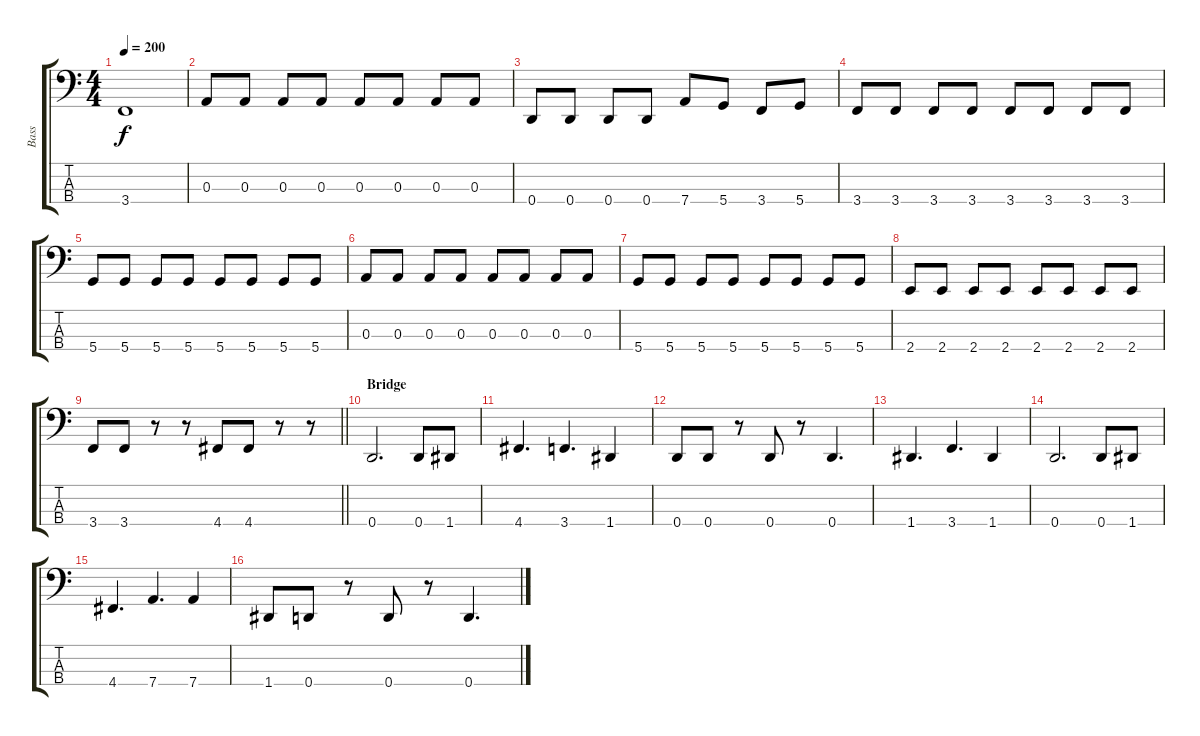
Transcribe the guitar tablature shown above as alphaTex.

\track ("Bass" "Bass") {instrument electricbasspick}
\staff {score tabs}
\tuning (G2 D2 A1 D1) {hide}
\ts (4 4)
\tempo 200
\clef f4
\ks c
3.4.1{dy f} |
0.3.8 0.3.8 0.3.8 0.3.8 0.3.8 0.3.8 0.3.8 0.3.8 |
0.4.8 0.4.8 0.4.8 0.4.8 7.4.8 5.4.8 3.4.8 5.4.8 |
3.4.8 3.4.8 3.4.8 3.4.8 3.4.8 3.4.8 3.4.8 3.4.8 |
5.4.8 5.4.8 5.4.8 5.4.8 5.4.8 5.4.8 5.4.8 5.4.8 |
0.3.8 0.3.8 0.3.8 0.3.8 0.3.8 0.3.8 0.3.8 0.3.8 |
5.4.8 5.4.8 5.4.8 5.4.8 5.4.8 5.4.8 5.4.8 5.4.8 |
2.4.8 2.4.8 2.4.8 2.4.8 2.4.8 2.4.8 2.4.8 2.4.8 |
\barLineRight lightlight
3.4.8 3.4.8 r.8 r.8 4.4.8 4.4.8 r.8 r.8 |
\section ("" "Bridge ")
0.4.2{d} 0.4.8 1.4.8 |
4.4.4{d} 3.4.4{d} 1.4.4 |
0.4.8 0.4.8 r.8 0.4.8 r.8 0.4.4{d} |
1.4.4{d} 3.4.4{d} 1.4.4 |
0.4.2{d} 0.4.8 1.4.8 |
4.4.4{d} 7.4.4{d} 7.4.4 |
1.4.8 0.4.8 r.8 0.4.8 r.8 0.4.4{d}
